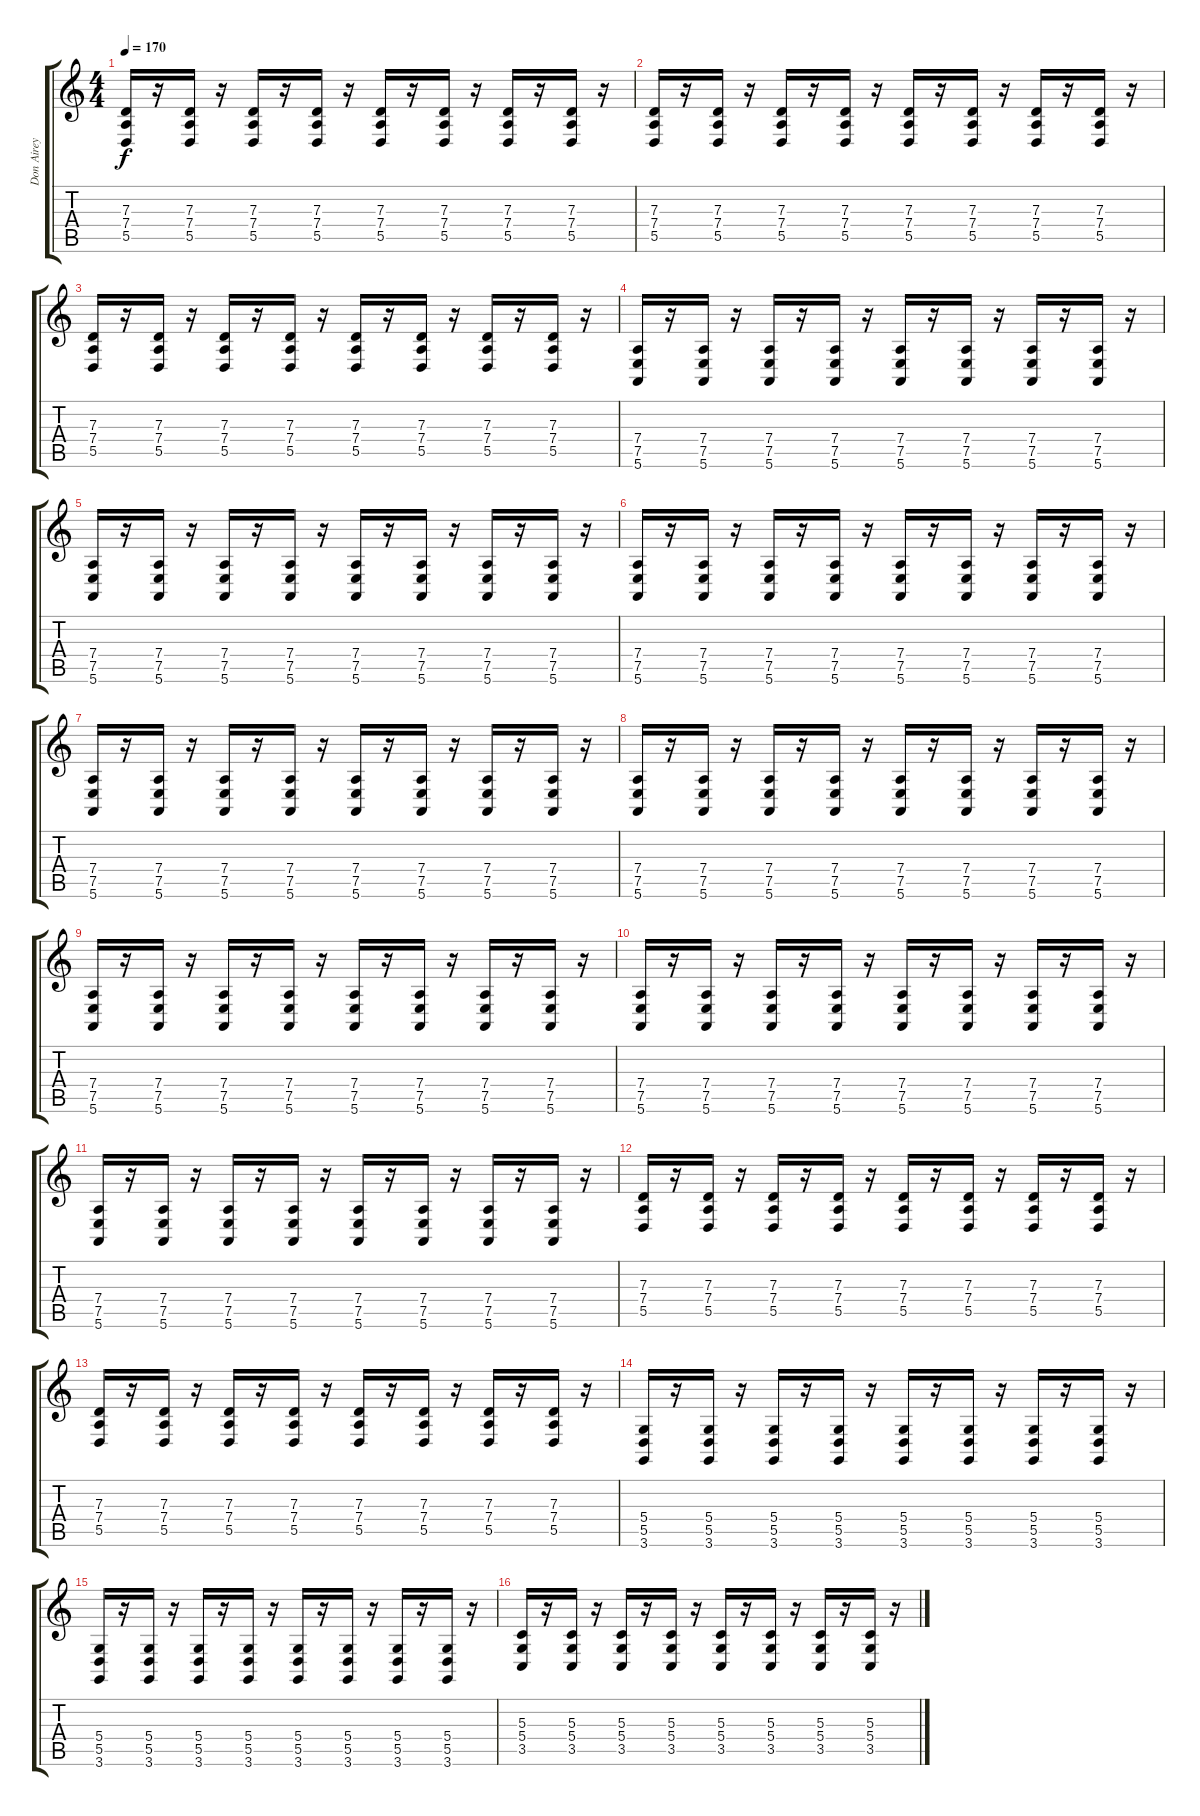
\track ("Don Airey - Left Hand" "Don Airey ") {instrument drawbarorgan}
\staff {score tabs}
\tuning (E4 B3 G3 D3 A2 E2) {hide}
\ts (4 4)
\tempo 170
\clef g2
\ks c
(7.3 7.4 5.5).16{dy f} r.16 (7.3 7.4 5.5).16 r.16 (7.3 7.4 5.5).16 r.16 (7.3 7.4 5.5).16 r.16 (7.3 7.4 5.5).16 r.16 (7.3 7.4 5.5).16 r.16 (7.3 7.4 5.5).16 r.16 (7.3 7.4 5.5).16 r.16 |
(7.3 7.4 5.5).16 r.16 (7.3 7.4 5.5).16 r.16 (7.3 7.4 5.5).16 r.16 (7.3 7.4 5.5).16 r.16 (7.3 7.4 5.5).16 r.16 (7.3 7.4 5.5).16 r.16 (7.3 7.4 5.5).16 r.16 (7.3 7.4 5.5).16 r.16 |
(7.3 7.4 5.5).16 r.16 (7.3 7.4 5.5).16 r.16 (7.3 7.4 5.5).16 r.16 (7.3 7.4 5.5).16 r.16 (7.3 7.4 5.5).16 r.16 (7.3 7.4 5.5).16 r.16 (7.3 7.4 5.5).16 r.16 (7.3 7.4 5.5).16 r.16 |
(7.4 7.5 5.6).16 r.16 (7.4 7.5 5.6).16 r.16 (7.4 7.5 5.6).16 r.16 (7.4 7.5 5.6).16 r.16 (7.4 7.5 5.6).16 r.16 (7.4 7.5 5.6).16 r.16 (7.4 7.5 5.6).16 r.16 (7.4 7.5 5.6).16 r.16 |
(7.4 7.5 5.6).16 r.16 (7.4 7.5 5.6).16 r.16 (7.4 7.5 5.6).16 r.16 (7.4 7.5 5.6).16 r.16 (7.4 7.5 5.6).16 r.16 (7.4 7.5 5.6).16 r.16 (7.4 7.5 5.6).16 r.16 (7.4 7.5 5.6).16 r.16 |
(7.4 7.5 5.6).16 r.16 (7.4 7.5 5.6).16 r.16 (7.4 7.5 5.6).16 r.16 (7.4 7.5 5.6).16 r.16 (7.4 7.5 5.6).16 r.16 (7.4 7.5 5.6).16 r.16 (7.4 7.5 5.6).16 r.16 (7.4 7.5 5.6).16 r.16 |
(7.4 7.5 5.6).16 r.16 (7.4 7.5 5.6).16 r.16 (7.4 7.5 5.6).16 r.16 (7.4 7.5 5.6).16 r.16 (7.4 7.5 5.6).16 r.16 (7.4 7.5 5.6).16 r.16 (7.4 7.5 5.6).16 r.16 (7.4 7.5 5.6).16 r.16 |
(7.4 7.5 5.6).16 r.16 (7.4 7.5 5.6).16 r.16 (7.4 7.5 5.6).16 r.16 (7.4 7.5 5.6).16 r.16 (7.4 7.5 5.6).16 r.16 (7.4 7.5 5.6).16 r.16 (7.4 7.5 5.6).16 r.16 (7.4 7.5 5.6).16 r.16 |
(7.4 7.5 5.6).16 r.16 (7.4 7.5 5.6).16 r.16 (7.4 7.5 5.6).16 r.16 (7.4 7.5 5.6).16 r.16 (7.4 7.5 5.6).16 r.16 (7.4 7.5 5.6).16 r.16 (7.4 7.5 5.6).16 r.16 (7.4 7.5 5.6).16 r.16 |
(7.4 7.5 5.6).16 r.16 (7.4 7.5 5.6).16 r.16 (7.4 7.5 5.6).16 r.16 (7.4 7.5 5.6).16 r.16 (7.4 7.5 5.6).16 r.16 (7.4 7.5 5.6).16 r.16 (7.4 7.5 5.6).16 r.16 (7.4 7.5 5.6).16 r.16 |
(7.4 7.5 5.6).16 r.16 (7.4 7.5 5.6).16 r.16 (7.4 7.5 5.6).16 r.16 (7.4 7.5 5.6).16 r.16 (7.4 7.5 5.6).16 r.16 (7.4 7.5 5.6).16 r.16 (7.4 7.5 5.6).16 r.16 (7.4 7.5 5.6).16 r.16 |
(7.3 7.4 5.5).16 r.16 (7.3 7.4 5.5).16 r.16 (7.3 7.4 5.5).16 r.16 (7.3 7.4 5.5).16 r.16 (7.3 7.4 5.5).16 r.16 (7.3 7.4 5.5).16 r.16 (7.3 7.4 5.5).16 r.16 (7.3 7.4 5.5).16 r.16 |
(7.3 7.4 5.5).16 r.16 (7.3 7.4 5.5).16 r.16 (7.3 7.4 5.5).16 r.16 (7.3 7.4 5.5).16 r.16 (7.3 7.4 5.5).16 r.16 (7.3 7.4 5.5).16 r.16 (7.3 7.4 5.5).16 r.16 (7.3 7.4 5.5).16 r.16 |
(5.4 5.5 3.6).16 r.16 (5.4 5.5 3.6).16 r.16 (5.4 5.5 3.6).16 r.16 (5.4 5.5 3.6).16 r.16 (5.4 5.5 3.6).16 r.16 (5.4 5.5 3.6).16 r.16 (5.4 5.5 3.6).16 r.16 (5.4 5.5 3.6).16 r.16 |
(5.4 5.5 3.6).16 r.16 (5.4 5.5 3.6).16 r.16 (5.4 5.5 3.6).16 r.16 (5.4 5.5 3.6).16 r.16 (5.4 5.5 3.6).16 r.16 (5.4 5.5 3.6).16 r.16 (5.4 5.5 3.6).16 r.16 (5.4 5.5 3.6).16 r.16 |
(5.3 5.4 3.5).16 r.16 (5.3 5.4 3.5).16 r.16 (5.3 5.4 3.5).16 r.16 (5.3 5.4 3.5).16 r.16 (5.3 5.4 3.5).16 r.16 (5.3 5.4 3.5).16 r.16 (5.3 5.4 3.5).16 r.16 (5.3 5.4 3.5).16 r.16
